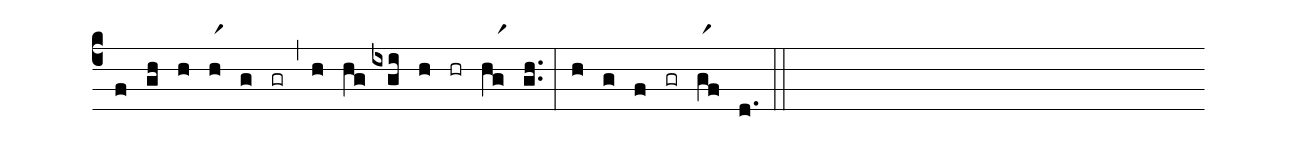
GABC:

%%
(c4)
(f) (gh)
(h) (hr1) (g) (gr) (,)
(h) (hg) (ixgi) (h) (hr) (hgr1) (g.h.) (:)
(h) (g) (f) (gr) (gr1f) (d.) (::)
